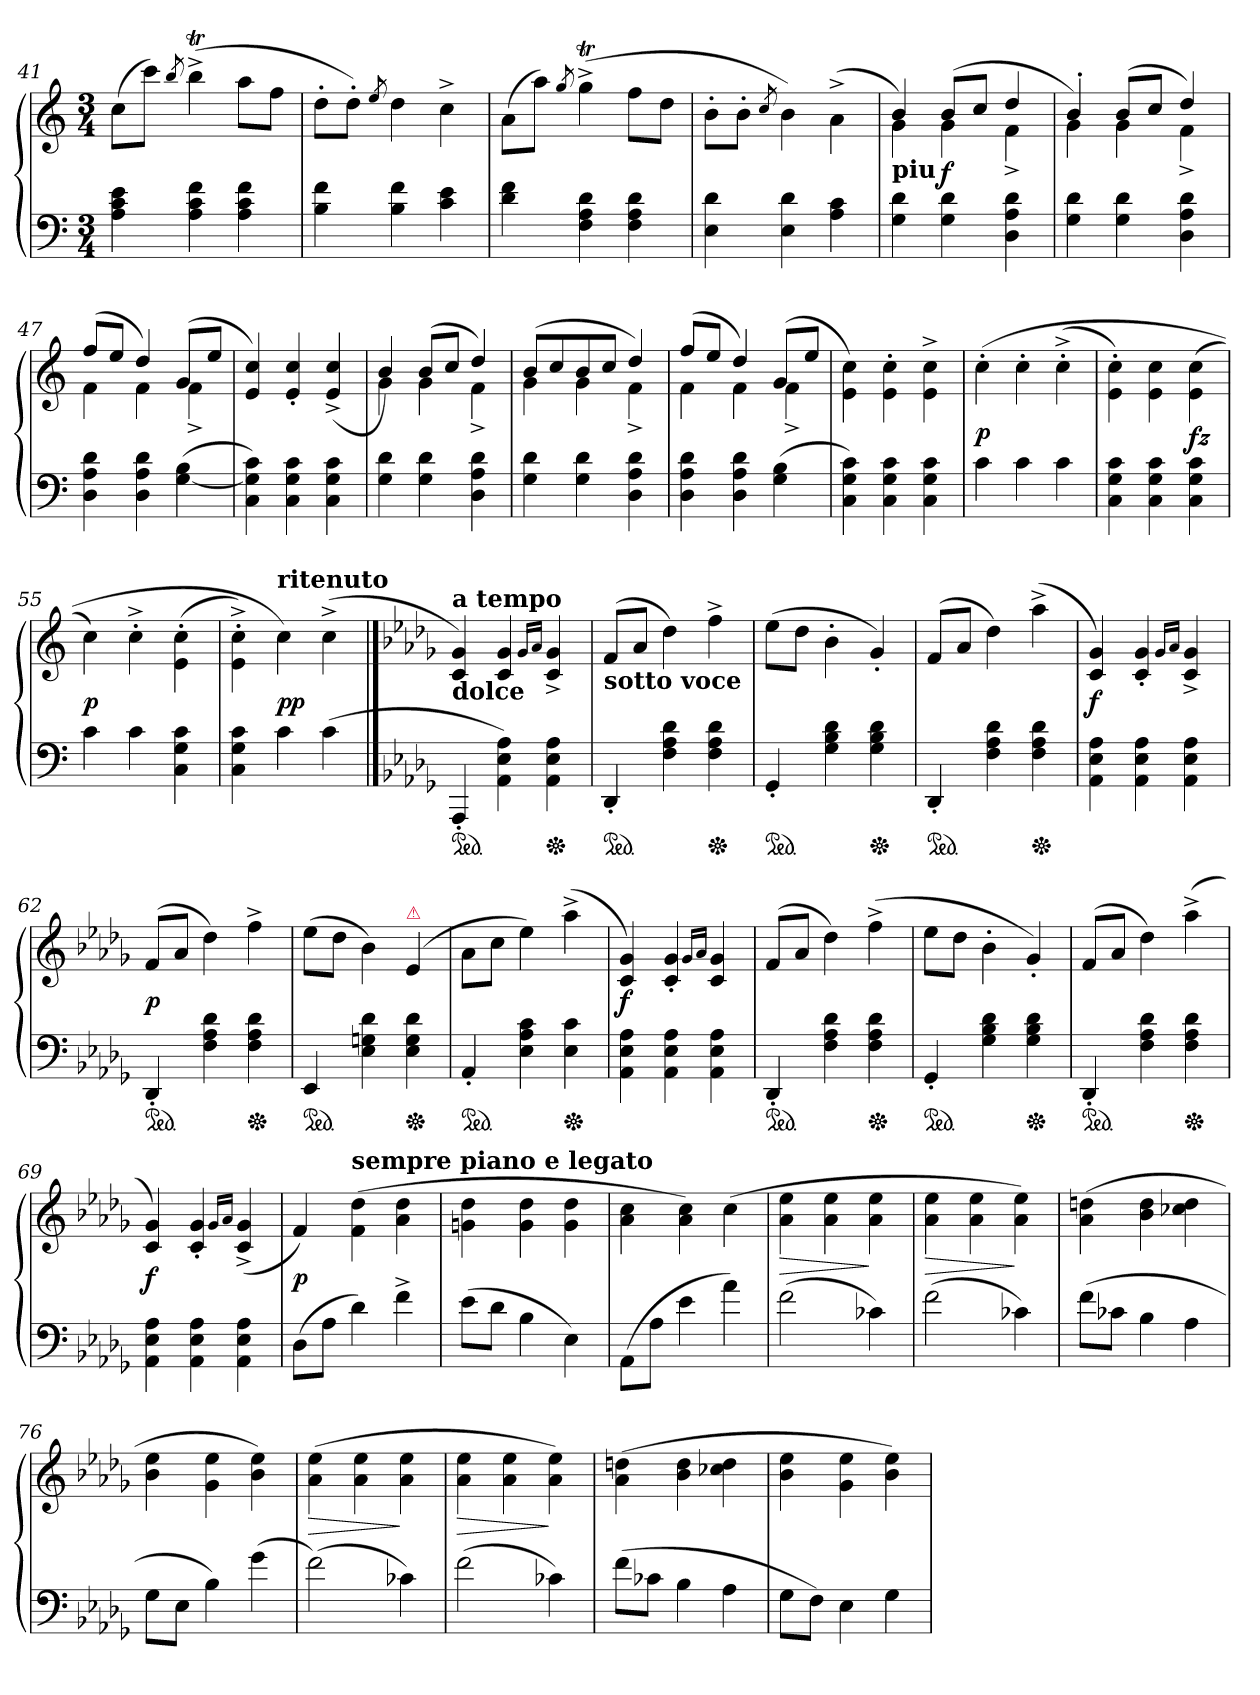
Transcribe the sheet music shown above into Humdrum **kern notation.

**kern	**kern	**dynam
*part1	*part1	*part1
*staff2	*staff1	*staff1/2
*clefF4	*clefG2	*
*k[]	*k[]	*
*C:	*C:	*
*M3/4	*M3/4	*
=41	=41	=41
4A 4c 4e	(8ccL	.
.	8cccJ)	.
.	8qbb/	.
4A 4c 4f	(4bbt^<	.
4A 4c 4f	8aaL	.
.	8ffJ	.
=42	=42	=42
4B 4f	8dd'L	.
.	8dd'J)	.
.	8qee/	.
4B 4f	4dd	.
4c 4e	4cc^<	.
=43	=43	=43
4d 4f	(8aL	.
.	8aaJ)	.
.	8qgg/	.
4F 4A 4d	(4ggT^<	.
4F 4A 4d	8ffL	.
.	8ddJ	.
=44	=44	=44
4E 4d	8b'L	.
.	8b'J	.
.	8qcc/	.
4E 4d	4b)	.
4A 4c	(>4a^<\	.
=45	=45	=45
*	*^	*
!	!LO:TX:b:B:t=piu	!	!
4G 4d	4b)	4g	.
4G 4d	(8bL	4g	f
.	8ccJ	.	.
4D 4A 4d	4dd	4f^	.
=46	=46	=46	=46
4G 4d	4b')	4g	.
4G 4d	(8bL	4g	.
.	8ccJ	.	.
4D 4A 4d	4dd)	4f^	.
=47	=47	=47	=47
4D 4A 4d	(8ffL	4f	.
.	8eeJ	.	.
4D 4A 4d	4dd)	4f	.
([4G 4B	(8gL	4f^	.
.	8eeJ	.	.
*	*v	*v	*
=48	=48	=48
4C 4G] 4c)	4e 4cc)	.
4C 4G 4c	4e' 4cc'	.
4C 4G 4c	(>4e^< 4cc^<	.
=49	=49	=49
*	*^	*
4G 4d	4b)	4g	.
4G 4d	(8bL	4g	.
.	8ccJ	.	.
4D 4A 4d	4dd)	4f^	.
=50	=50	=50	=50
4G 4d	(8bL	4g	.
.	8cc	.	.
4G 4d	8b	4g	.
.	8ccJ	.	.
4D 4A 4d	4dd)	4f^	.
=51	=51	=51	=51
4D 4A 4d	(8ffL	4f	.
.	8eeJ	.	.
4D 4A 4d	4dd)	4f	.
(4G 4B	(8gL	4f^<	.
.	8eeJ	.	.
*	*v	*v	*
=52	=52	=52
4C 4G 4c)	4e\ 4cc\)	.
4C 4G 4c	4e'\ 4cc'\	.
4C 4G 4c	4e^<\ 4cc^<\	.
=53	=53	=53
4c	(4cc'	p
4c	4cc'	.
4c	(4cc'^<	.
=54	=54	=54
4C 4G 4c	4e'\ 4cc'\)	.
4C 4G 4c	4e\ 4cc\	.
4C 4G 4c	(4e\ 4cc\	fz
=55	=55	=55
4c	4cc)	p
4c	4cc'^<	.
4C 4G 4c	(4e'\ 4cc'\	.
=56	=56	=56
4C 4G 4c	4e'^<\ 4cc'^<\)	.
!	!LO:TX:a:B:t=ritenuto	!
4c	4cc)	pp
(>4c	(>4cc^<	.
==57	==57	==57
*k[b-e-a-d-g-]	*k[b-e-a-d-g-]	*
!	!LO:TX:a:B:t=a tempo	!
!	!LO:TX:b:B:t=dolce	!
*ped	*	*
4AAA-'	4c 4g-)	.
4AA- 4E- 4A-)	4c 4g-	.
.	16qg-/LL	.
.	16qa-/JJ	.
*Xped	*	*
4AA- 4E- 4A-	4c^< 4g-^<	.
=58	=58	=58
!	!LO:TX:b:B:t=sotto voce	!
*ped	*	*
4DD-'	(8fL	.
.	8a-J	.
4F 4A- 4d-	4dd-)	.
*Xped	*	*
4F 4A- 4d-	4ff^<	.
=59	=59	=59
*ped	*	*
4GG-'	(>8ee-L	.
.	8dd-J	.
4G- 4B- 4d-	4b-'	.
*Xped	*	*
4G- 4B- 4d-	4g-')	.
=60	=60	=60
*ped	*	*
4DD-'	(8fL	.
.	8a-J	.
4F 4A- 4d-	4dd-)	.
*Xped	*	*
4F 4A- 4d-	(4aa-^<	.
=61	=61	=61
4AA- 4E- 4A-	4c 4g-)	f
4AA- 4E- 4A-	4c' 4g-'	.
.	16qg-/LL	.
.	16qa-/JJ	.
4AA- 4E- 4A-	4c^ 4g-^	.
=62	=62	=62
*ped	*	*
4DD-'	(8fL	p
.	8a-J	.
4F 4A- 4d-	4dd-)	.
*Xped	*	*
4F 4A- 4d-	4ff^<	.
=63	=63	=63
*ped	*	*
4EE-	(>8ee-L	.
.	8dd-J	.
4E- 4Gn 4d-	4b-)	.
!	!LO:TX:a:color=crimson:t=⚠	!
*Xped	*	*
4E- 4G 4d-	(4e-	.
=64	=64	=64
*ped	*	*
4AA-'	8a-L	.
.	8ccJ	.
4E- 4A- 4c	4ee-)	.
*Xped	*	*
4E- 4c	(>4aa-^<	.
=65	=65	=65
4AA- 4E- 4A-	4c 4g-)	f
4AA- 4E- 4A-	4c' 4g-'	.
.	16qg-/LL	.
.	16qa-/JJ	.
4AA- 4E- 4A-	4c 4g-	.
=66	=66	=66
*ped	*	*
4DD-'	(8fL	.
.	8a-J	.
4F 4A- 4d-	4dd-)	.
*Xped	*	*
4F 4A- 4d-	(>4ff^<	.
=67	=67	=67
*ped	*	*
4GG-'	8ee-L	.
.	8dd-J	.
4G- 4B- 4d-	4b-'	.
*Xped	*	*
4G- 4B- 4d-	4g-')	.
=68	=68	=68
*ped	*	*
4DD-'	(8fL	.
.	8a-J	.
4F 4A- 4d-	4dd-)	.
*Xped	*	*
4F 4A- 4d-	(4aa-^<	.
=69	=69	=69
4AA- 4E- 4A-	4c 4g-)	f
4AA- 4E- 4A-	4c' 4g-'	.
.	16qg-/LL	.
.	16qa-/JJ	.
4AA- 4E- 4A-	(4c^ 4g-^	.
=70	=70	=70
(>8D-L	4f)	p
8A-J	.	.
!	!LO:TX:a:B:t=sempre piano e legato	!
4d-)	(4f\ 4dd-\	.
4f^<	4a- 4dd-	.
=71	=71	=71
(>8e-L	4gn 4dd-	.
8d-J	.	.
4B-	4g 4dd-	.
4E-)	4g 4dd-	.
=72	=72	=72
(>8AA-L	4a- 4cc	.
8A-J	.	.
4e-	4a- 4cc)	.
4a-)	(4cc	.
=73	=73	=73
!	!	!LO:HP:b
(2f	4a- 4ee-	>
.	4a- 4ee-	.
4c-X)	4a- 4ee-	]
=74	=74	=74
!	!	!LO:HP:b
(2f	4a- 4ee-	>
.	4a- 4ee-	.
4c-X)	4a- 4ee-)	]
=75	=75	=75
(8fL	(4a- 4ddn	.
8c-XJ	.	.
4B-	4b- 4dd	.
4A-	4cc-X 4dd	.
=76	=76	=76
8G-L	4b- 4ee-	.
8E-J	.	.
4B-)	4g- 4ee-	.
(4g-	4b- 4ee-)	.
=77	=77	=77
!	!	!LO:HP:b
(2f)	(4a- 4ee-	>
.	4a- 4ee-	.
4c-X)	4a- 4ee-	]
=78	=78	=78
!	!	!LO:HP:b
(2f	4a- 4ee-	>
.	4a- 4ee-	.
4c-X)	4a- 4ee-)	]
=79	=79	=79
(8fL	(4a- 4ddn	.
8c-XJ	.	.
4B-	4b- 4dd	.
4A-	4cc-X 4dd	.
=80	=80	=80
8G-L	4b- 4ee-	.
8FJ)	.	.
4E-	4g- 4ee-	.
4G-	4b- 4ee-)	.
=	=	=
*-	*-	*-
